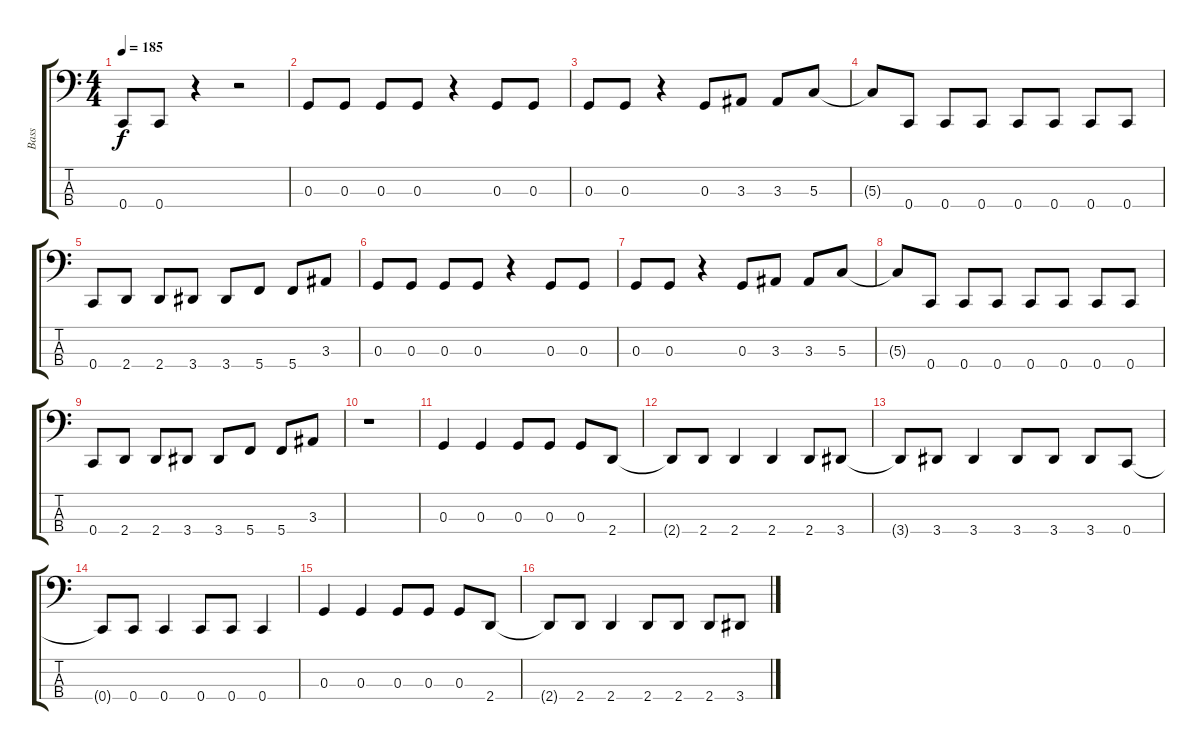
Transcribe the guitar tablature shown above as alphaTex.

\track ("Bass" "Bass") {instrument slapbass1}
\staff {score tabs}
\tuning (F2 C2 G1 C1) {hide}
\ts (4 4)
\tempo 185
\clef f4
\ks c
0.4.8{dy f} 0.4.8 r.4 r.2 |
0.3.8 0.3.8 0.3.8 0.3.8 r.4 0.3.8 0.3.8 |
0.3.8 0.3.8 r.4 0.3.8 3.3.8 3.3.8 5.3.8 |
5.3{t}.8 0.4.8 0.4.8 0.4.8 0.4.8 0.4.8 0.4.8 0.4.8 |
0.4.8 2.4.8 2.4.8 3.4.8 3.4.8 5.4.8 5.4.8 3.3.8 |
0.3.8 0.3.8 0.3.8 0.3.8 r.4 0.3.8 0.3.8 |
0.3.8 0.3.8 r.4 0.3.8 3.3.8 3.3.8 5.3.8 |
5.3{t}.8 0.4.8 0.4.8 0.4.8 0.4.8 0.4.8 0.4.8 0.4.8 |
0.4.8 2.4.8 2.4.8 3.4.8 3.4.8 5.4.8 5.4.8 3.3.8 |
r.1 |
0.3.4 0.3.4 0.3.8 0.3.8 0.3.8 2.4.8 |
2.4{t}.8 2.4.8 2.4.4 2.4.4 2.4.8 3.4.8 |
3.4{t}.8 3.4.8 3.4.4 3.4.8 3.4.8 3.4.8 0.4.8 |
0.4{t}.8 0.4.8 0.4.4 0.4.8 0.4.8 0.4.4 |
0.3.4 0.3.4 0.3.8 0.3.8 0.3.8 2.4.8 |
2.4{t}.8 2.4.8 2.4.4 2.4.8 2.4.8 2.4.8 3.4.8
